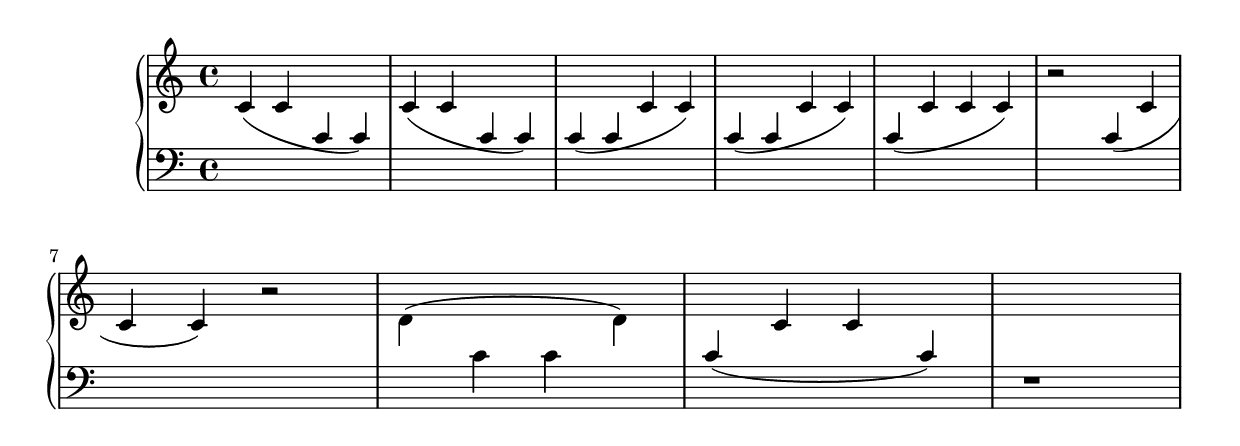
\score{
	\context PianoStaff <
	\context Staff=one \notes\relative c'{
		\stemup c4( c \translator Staff=two c )c |
		\translator Staff=one
		\stemup c4( c \translator Staff=two c )c |
		\stemup c4( c \translator Staff=one c )c |
		\translator Staff=two
		\stemup c4( c \translator Staff=one c )c |
		\translator Staff=two
		\stemup c4( \translator Staff=one c c )c |
		r2
		\translator Staff=two
		\stemup c4( \translator Staff=one c
		   \break
		c )c
		r2
%		\stemdown c4( \translator Staff=two c c \translator Staff=one )c
		\stemdown d4( \translator Staff=two c c \translator Staff=one )d
		\translator Staff=two
		\stemup c4( \translator Staff=one c c \translator Staff=two )c
		r1
	}
	\context Staff=two \notes\relative c'{
		\clef bass;
		s1 s1 s1 s1 s1 s1 s1 s1 s1 s1
	}
	>
}

\version "1.3.59"; 
